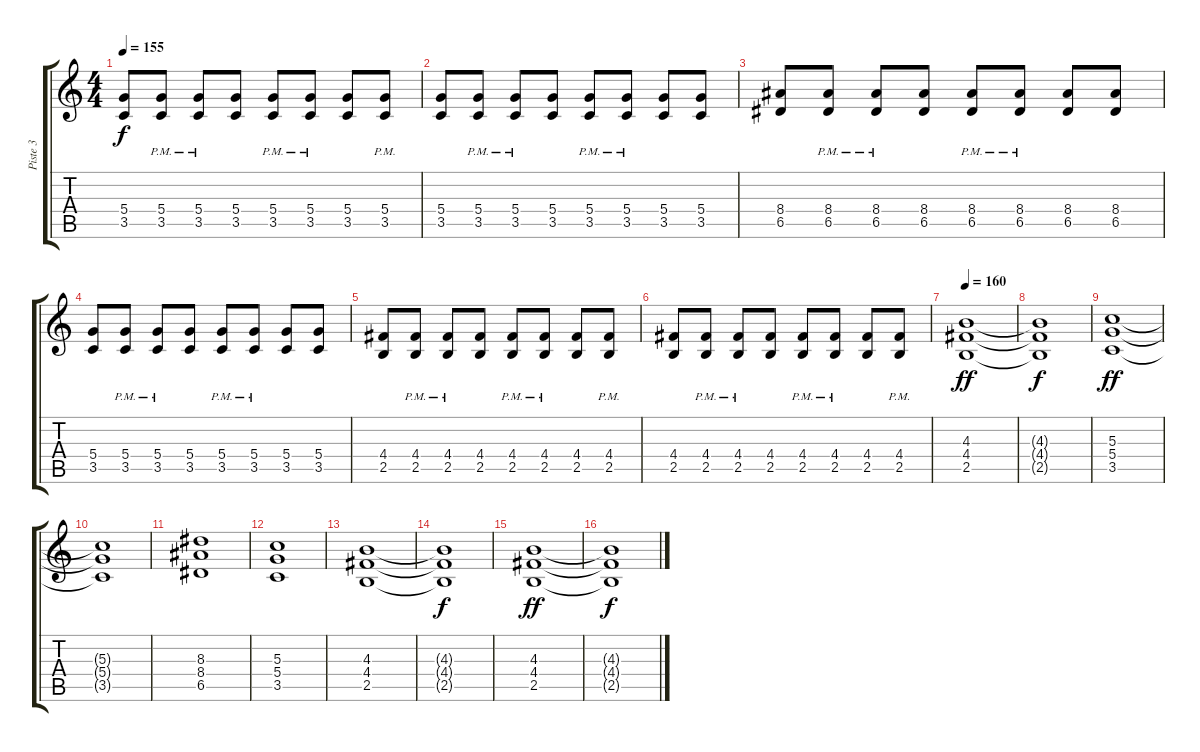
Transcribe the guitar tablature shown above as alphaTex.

\track ("Piste 3" "Piste 3") {instrument distortionguitar}
\staff {score tabs}
\tuning (E4 B3 G3 D3 A2 E2) {hide}
\ts (4 4)
\tempo 155
\clef g2
\ks c
(5.4 3.5).8{dy f} (5.4{pm} 3.5{pm}).8 (5.4{pm} 3.5{pm}).8 (5.4 3.5).8 (5.4{pm} 3.5{pm}).8 (5.4{pm} 3.5{pm}).8 (5.4 3.5).8 (5.4{pm} 3.5{pm}).8 |
(5.4 3.5).8 (5.4{pm} 3.5{pm}).8 (5.4{pm} 3.5{pm}).8 (5.4 3.5).8 (5.4{pm} 3.5{pm}).8 (5.4{pm} 3.5{pm}).8 (5.4 3.5).8 (5.4 3.5).8 |
(8.4 6.5).8 (8.4{pm} 6.5{pm}).8 (8.4{pm} 6.5{pm}).8 (8.4 6.5).8 (8.4{pm} 6.5{pm}).8 (8.4{pm} 6.5{pm}).8 (8.4 6.5).8 (8.4 6.5).8 |
(5.4 3.5).8 (5.4{pm} 3.5{pm}).8 (5.4{pm} 3.5{pm}).8 (5.4 3.5).8 (5.4{pm} 3.5{pm}).8 (5.4{pm} 3.5{pm}).8 (5.4 3.5).8 (5.4 3.5).8 |
(4.4 2.5).8 (4.4{pm} 2.5{pm}).8 (4.4{pm} 2.5{pm}).8 (4.4 2.5).8 (4.4{pm} 2.5{pm}).8 (4.4{pm} 2.5{pm}).8 (4.4 2.5).8 (4.4{pm} 2.5{pm}).8 |
(4.4 2.5).8 (4.4{pm} 2.5{pm}).8 (4.4{pm} 2.5{pm}).8 (4.4 2.5).8 (4.4{pm} 2.5{pm}).8 (4.4{pm} 2.5{pm}).8 (4.4 2.5).8 (4.4{pm} 2.5{pm}).8 |
\tempo 160
(4.3 4.4 2.5).1{dy ff} |
(4.3{t} 4.4{t} 2.5{t}).1{dy f} |
(5.3 5.4 3.5).1{dy ff} |
(5.3{t} 5.4{t} 3.5{t}).1 |
(8.3 8.4 6.5).1 |
(5.3 5.4 3.5).1 |
(4.3 4.4 2.5).1 |
(4.3{t} 4.4{t} 2.5{t}).1{dy f} |
(4.3 4.4 2.5).1{dy ff} |
(4.3{t} 4.4{t} 2.5{t}).1{dy f}
